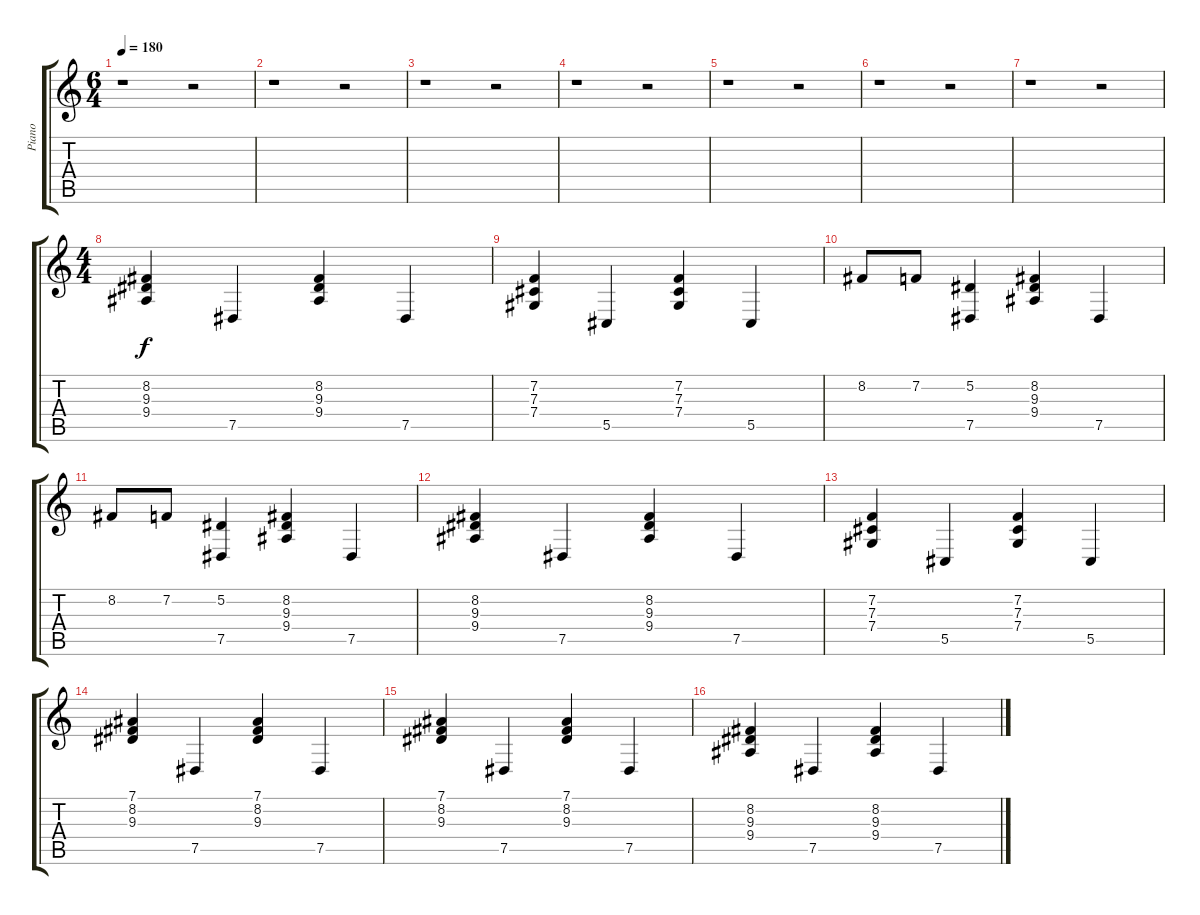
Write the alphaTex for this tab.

\track ("Piano" "Piano") {instrument brightacousticpiano}
\staff {score tabs}
\tuning (Eb4 Bb3 Gb3 Db3 Ab2 Eb2) {hide}
\ts (6 4)
\tempo 180
\clef g2
\ks c
r.1{dy f} r.2 |
r.1 r.2 |
r.1 r.2 |
r.1 r.2 |
r.1 r.2 |
r.1 r.2 |
r.1 r.2 |
\ts (4 4)
(8.2 9.3 9.4).4 7.5.4 (8.2 9.3 9.4).4 7.5.4 |
(7.2 7.3 7.4).4 5.5.4 (7.2 7.3 7.4).4 5.5.4 |
8.2.8 7.2.8 (5.2 7.5).4 (8.2 9.3 9.4).4 7.5.4 |
8.2.8 7.2.8 (5.2 7.5).4 (8.2 9.3 9.4).4 7.5.4 |
(8.2 9.3 9.4).4 7.5.4 (8.2 9.3 9.4).4 7.5.4 |
(7.2 7.3 7.4).4 5.5.4 (7.2 7.3 7.4).4 5.5.4 |
(7.1 8.2 9.3).4 7.5.4 (7.1 8.2 9.3).4 7.5.4 |
(7.1 8.2 9.3).4 7.5.4 (7.1 8.2 9.3).4 7.5.4 |
(8.2 9.3 9.4).4 7.5.4 (8.2 9.3 9.4).4 7.5.4
